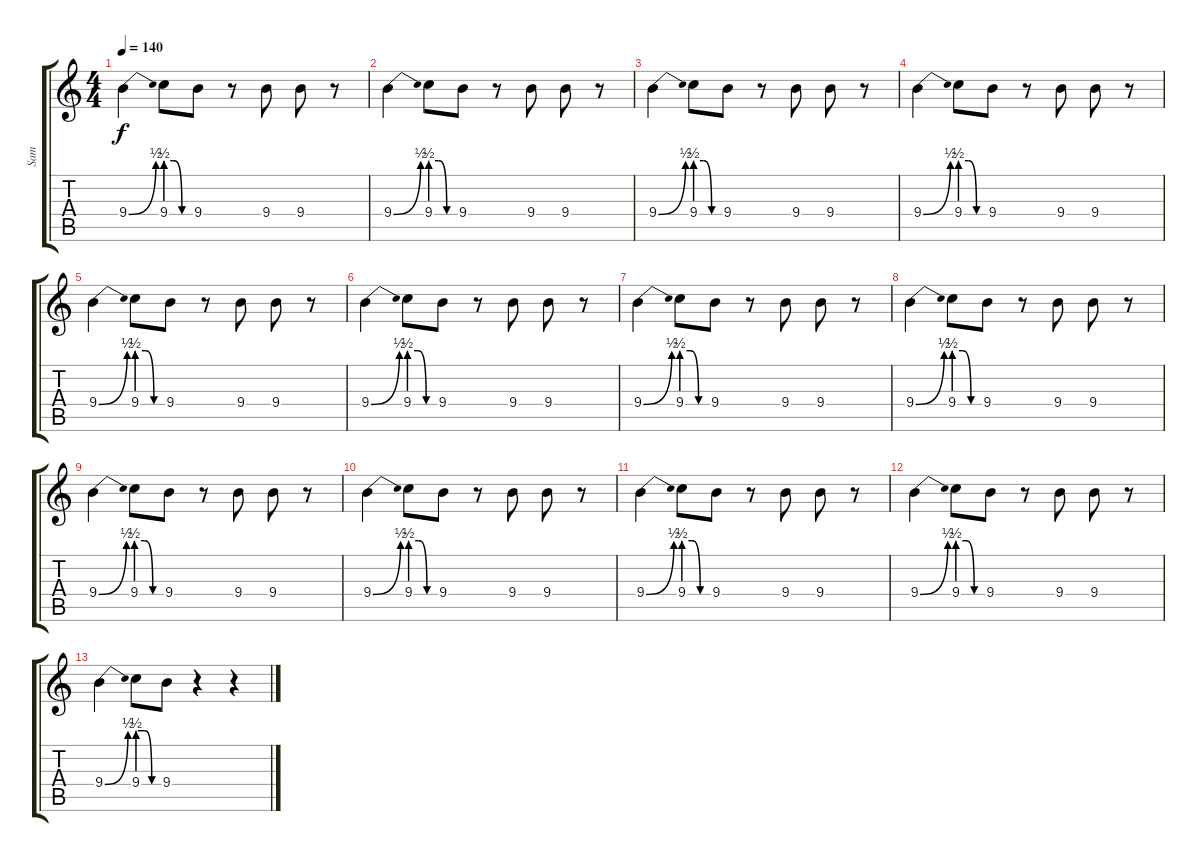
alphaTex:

\track ("Sam" "Sam") {instrument overdrivenguitar}
\staff {score tabs}
\tuning (E4 B3 G3 D3 A2 E2) {hide}
\ts (4 4)
\tempo 140
\clef g2
\ks c
9.4{be (bend 0 0 60 2)}.4{dy f} 9.4{be (custom 0 2 20 2 40 0 60 0)}.8 9.4.8 r.8 9.4.8 9.4.8 r.8 |
9.4{be (bend 0 0 60 2)}.4 9.4{be (custom 0 2 20 2 40 0 60 0)}.8 9.4.8 r.8 9.4.8 9.4.8 r.8 |
9.4{be (bend 0 0 60 2)}.4 9.4{be (custom 0 2 20 2 40 0 60 0)}.8 9.4.8 r.8 9.4.8 9.4.8 r.8 |
9.4{be (bend 0 0 60 2)}.4 9.4{be (custom 0 2 20 2 40 0 60 0)}.8 9.4.8 r.8 9.4.8 9.4.8 r.8 |
9.4{be (bend 0 0 60 2)}.4 9.4{be (custom 0 2 20 2 40 0 60 0)}.8 9.4.8 r.8 9.4.8 9.4.8 r.8 |
9.4{be (bend 0 0 60 2)}.4 9.4{be (custom 0 2 20 2 40 0 60 0)}.8 9.4.8 r.8 9.4.8 9.4.8 r.8 |
9.4{be (bend 0 0 60 2)}.4 9.4{be (custom 0 2 20 2 40 0 60 0)}.8 9.4.8 r.8 9.4.8 9.4.8 r.8 |
9.4{be (bend 0 0 60 2)}.4 9.4{be (custom 0 2 20 2 40 0 60 0)}.8 9.4.8 r.8 9.4.8 9.4.8 r.8 |
9.4{be (bend 0 0 60 2)}.4 9.4{be (custom 0 2 20 2 40 0 60 0)}.8 9.4.8 r.8 9.4.8 9.4.8 r.8 |
9.4{be (bend 0 0 60 2)}.4 9.4{be (custom 0 2 20 2 40 0 60 0)}.8 9.4.8 r.8 9.4.8 9.4.8 r.8 |
9.4{be (bend 0 0 60 2)}.4 9.4{be (custom 0 2 20 2 40 0 60 0)}.8 9.4.8 r.8 9.4.8 9.4.8 r.8 |
9.4{be (bend 0 0 60 2)}.4 9.4{be (custom 0 2 20 2 40 0 60 0)}.8 9.4.8 r.8 9.4.8 9.4.8 r.8 |
9.4{be (bend 0 0 60 2)}.4 9.4{be (custom 0 2 20 2 40 0 60 0)}.8 9.4.8 r.4 r.4
